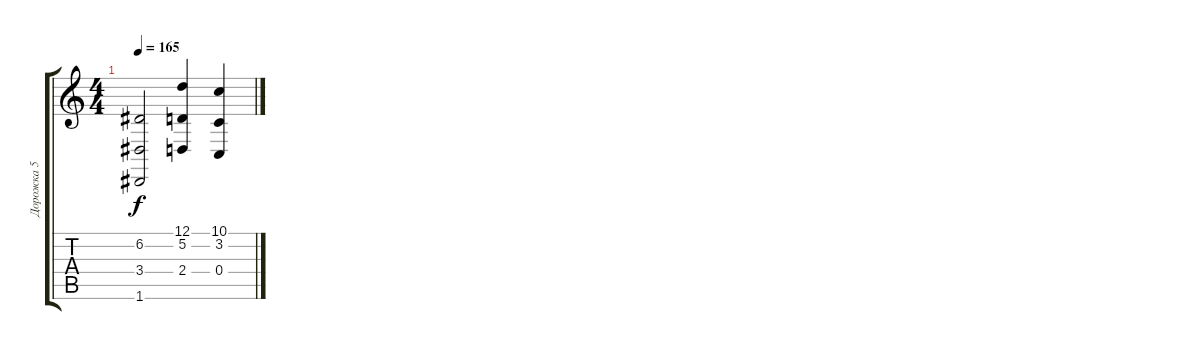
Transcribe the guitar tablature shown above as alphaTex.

\track ("Дорожка 5" "Дорожка 5") {instrument voiceoohs}
\staff {score tabs}
\tuning (D4 A3 F3 C3 G2 D2) {hide}
\ts (4 4)
\tempo 165
\clef g2
\ks c
(6.2 3.4 1.6).2{dy f} (12.1 5.2 2.4).4 (10.1 3.2 0.4).4
